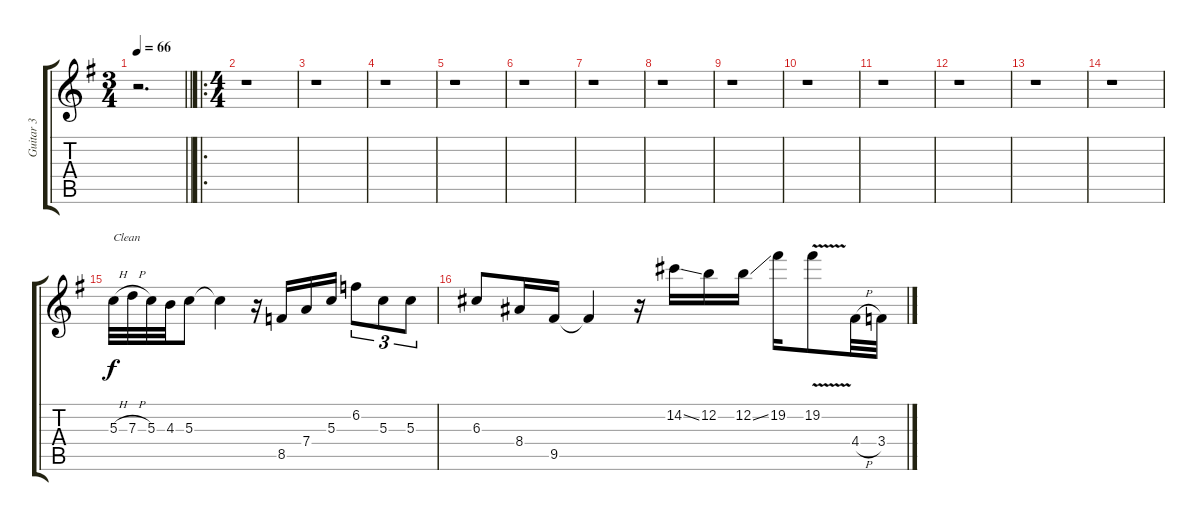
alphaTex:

\track ("Guitar 3" "Guitar 3") {instrument electricguitarclean}
\staff {score tabs}
\tuning (E4 B3 G3 D3 A2 E2) {hide}
\ts (3 4)
\tempo 66
\clef g2
\barLineRight lightlight
\ks g
r.2{d dy f} |
\ro
\ts (4 4)
r.1 |
r.1 |
r.1 |
r.1 |
r.1 |
r.1 |
r.1 |
r.1 |
r.1 |
r.1 |
r.1 |
r.1 |
r.1 |
5.3{h}.32{txt "Clean" instrument electricguitarclean} 7.3{h}.32 5.3.32 4.3.32 5.3.8 5.3{t}.4 r.16 8.5.16 7.4.16 5.3.16 6.2.8{tu (3 2)} 5.3.8{tu (3 2)} 5.3.8{tu (3 2)} |
6.3.8 8.4.16 9.5.16 9.5{t}.4 r.16 14.2{ss}.16 12.2.16 12.2{ss}.16 19.2.16 19.2{v}.8 4.4{h}.32 3.4.32
